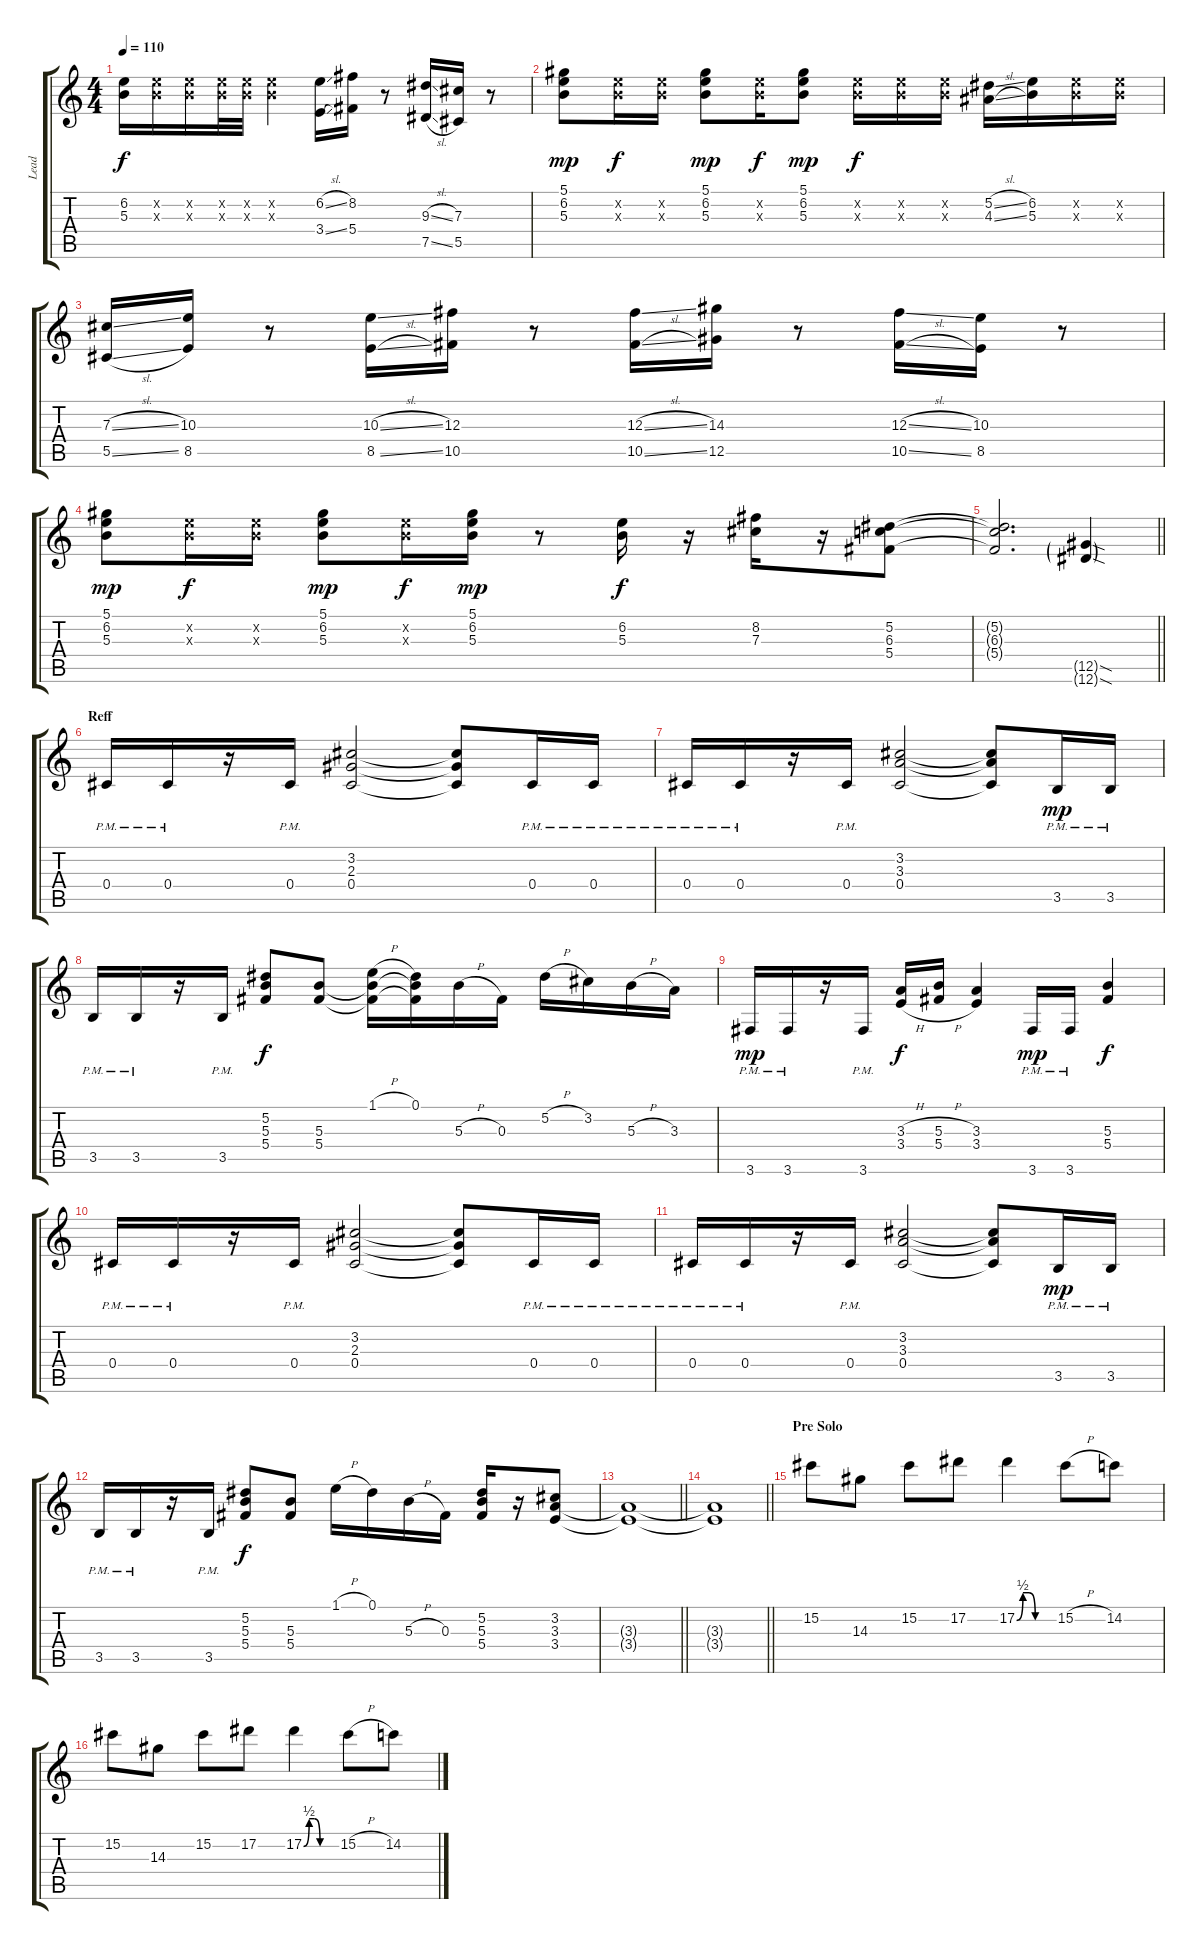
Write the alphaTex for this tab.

\track ("Lead" "Lead") {instrument overdrivenguitar}
\staff {score tabs}
\tuning (Eb4 Bb3 Gb3 Db3 Ab2 Eb2) {hide}
\ts (4 4)
\tempo 110
\clef g2
\ks c
(6.2 5.3).16{dy f} (6.2{x} 5.3{x}).16 (6.2{x} 5.3{x}).16 (6.2{x} 5.3{x}).32 (6.2{x} 5.3{x}).32 (6.2{x} 5.3{x}).4 (6.2{sl} 3.4{sl}).16 (8.2 5.4).16 r.8 (9.3{sl} 7.5{sl}).16 (7.3 5.5).16 r.8 |
(5.1 6.2 5.3).8{dy mp} (6.2{x} 5.3{x}).16{dy f} (6.2{x} 5.3{x}).16 (5.1 6.2 5.3).8{dy mp} (6.2{x} 5.3{x}).16{dy f} (5.1 6.2 5.3).8{dy mp} (6.2{x} 5.3{x}).16{dy f} (6.2{x} 5.3{x}).16 (6.2{x} 5.3{x}).16 (5.2{sl} 4.3{sl}).16 (6.2 5.3).16 (6.2{x} 5.3{x}).16 (6.2{x} 5.3{x}).16 |
(7.3{sl} 5.5{sl}).16 (10.3 8.5).16 r.8 (10.3{sl} 8.5{sl}).16 (12.3 10.5).16 r.8 (12.3{sl} 10.5{sl}).16 (14.3 12.5).16 r.8 (12.3{sl} 10.5{sl}).16 (10.3 8.5).16 r.8 |
(5.1 6.2 5.3).8{dy mp} (6.2{x} 5.3{x}).16{dy f} (6.2{x} 5.3{x}).16 (5.1 6.2 5.3).8{dy mp} (6.2{x} 5.3{x}).16{dy f} (5.1 6.2 5.3).16{dy mp} r.8 (6.2 5.3).16{dy f} r.16 (8.2 7.3).16 r.16 (5.2 6.3 5.4).8 |
\barLineRight lightlight
(5.2{t} 6.3{t} 5.4{t}).2{d} (12.5{sod g} 12.6{sod g}).4 |
\section ("" "Reff")
0.4{pm}.16 0.4{pm}.16 r.16 0.4{pm}.16 (3.2 2.3 0.4).2 (3.2{t} 2.3{t} 0.4{t}).8 0.4{pm}.16 0.4{pm}.16 |
0.4{pm}.16 0.4{pm}.16 r.16 0.4{pm}.16 (3.2 3.3 0.4).2 (3.2{t} 3.3{t} 0.4{t}).8 3.5{pm}.16{dy mp} 3.5{pm}.16 |
3.5{pm}.16 3.5{pm}.16 r.16 3.5{pm}.16 (5.2 5.3 5.4).8{dy f} (5.3 5.4).8 (1.1{h} 5.3{t} 5.4{t}).16 (0.1 5.3{t} 5.4{t}).16 5.3{h}.16 0.3.16 5.2{h}.16 3.2.16 5.3{h}.16 3.3.16 |
3.6{pm}.16{dy mp} 3.6{pm}.16 r.16 3.6{pm}.16 (3.3{h} 3.4{h}).16{dy f} (5.3{h} 5.4{h}).16 (3.3 3.4).4 3.6{pm}.16{dy mp} 3.6{pm}.16 (5.3 5.4).4{dy f} |
0.4{pm}.16 0.4{pm}.16 r.16 0.4{pm}.16 (3.2 2.3 0.4).2 (3.2{t} 2.3{t} 0.4{t}).8 0.4{pm}.16 0.4{pm}.16 |
0.4{pm}.16 0.4{pm}.16 r.16 0.4{pm}.16 (3.2 3.3 0.4).2 (3.2{t} 3.3{t} 0.4{t}).8 3.5{pm}.16{dy mp} 3.5{pm}.16 |
3.5{pm}.16 3.5{pm}.16 r.16 3.5{pm}.16 (5.2 5.3 5.4).8{dy f} (5.3 5.4).8 1.1{h}.16 0.1.16 5.3{h}.16 0.3.16 (5.2 5.3 5.4).16 r.16 (3.2 3.3 3.4).8 |
\barLineRight lightlight
(3.3{t} 3.4{t}).1 |
\barLineRight lightlight
(3.3{t} 3.4{t}).1 |
\section ("" "Pre Solo")
15.2.8 14.3.8 15.2.8 17.2.8 17.2{be (custom 0 0 10 2 20 2 30 0 60 0)}.4 15.2{h}.8 14.2.8 |
15.2.8 14.3.8 15.2.8 17.2.8 17.2{be (custom 0 0 10 2 20 2 30 0 60 0)}.4 15.2{h}.8 14.2.8
